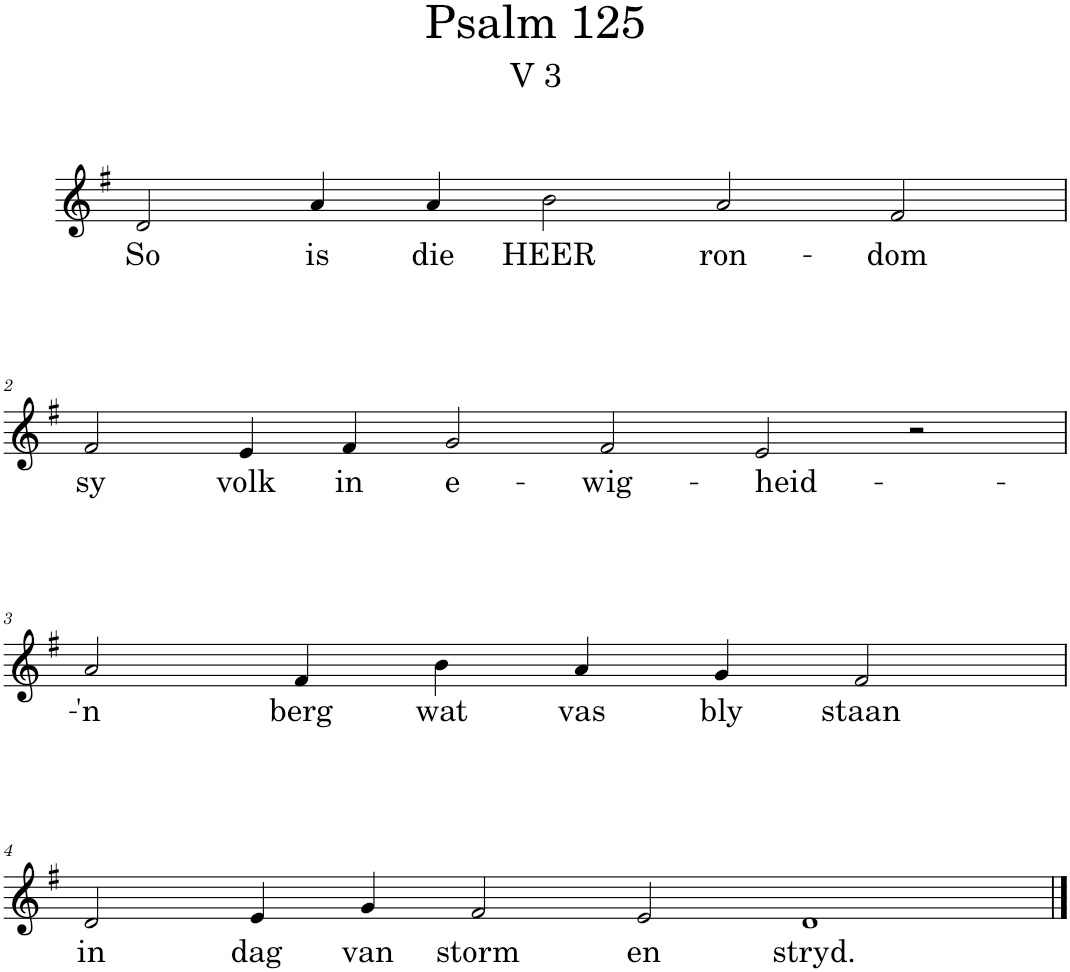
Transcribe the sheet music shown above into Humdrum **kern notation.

**kern	**text
*part1	*part1
*staff1	*staff1
*I"Pipe Organ	*
*I'Org.	*
*clefG2	*
*k[f#]	*
*M10/4	*
=1	=1
!	!LO:LY:b
2d/	So
!	!LO:LY:b
4a/	is
!	!LO:LY:b
4a/	die
!	!LO:LY:b
2b\	HEER
!	!LO:LY:b
2a/	ron-
!	!LO:LY:b
2f#/	-dom
!!LO:LB:g=z
=2	=2
*M12/4	*
!	!LO:LY:b
2f#/	sy
!	!LO:LY:b
4e/	volk
!	!LO:LY:b
4f#/	in
!	!LO:LY:b
2g/	e-
!	!LO:LY:b
2f#/	-wig-
!	!LO:LY:b
2e/	-heid-
2r	.
!!LO:LB:g=z
=3	=3
*M8/4	*
!	!LO:LY:b
2a/	-'n
!	!LO:LY:b
4f#/	berg
!	!LO:LY:b
4b\	wat
!	!LO:LY:b
4a/	vas
!	!LO:LY:b
4g/	bly
!	!LO:LY:b
2f#/	staan
!!LO:LB:g=z
=4	=4
*M12/4	*
!	!LO:LY:b
2d/	in
!	!LO:LY:b
4e/	dag
!	!LO:LY:b
4g/	van
!	!LO:LY:b
2f#/	storm
!	!LO:LY:b
2e/	en
!	!LO:LY:b
1d	stryd.
==	==
*-	*-
